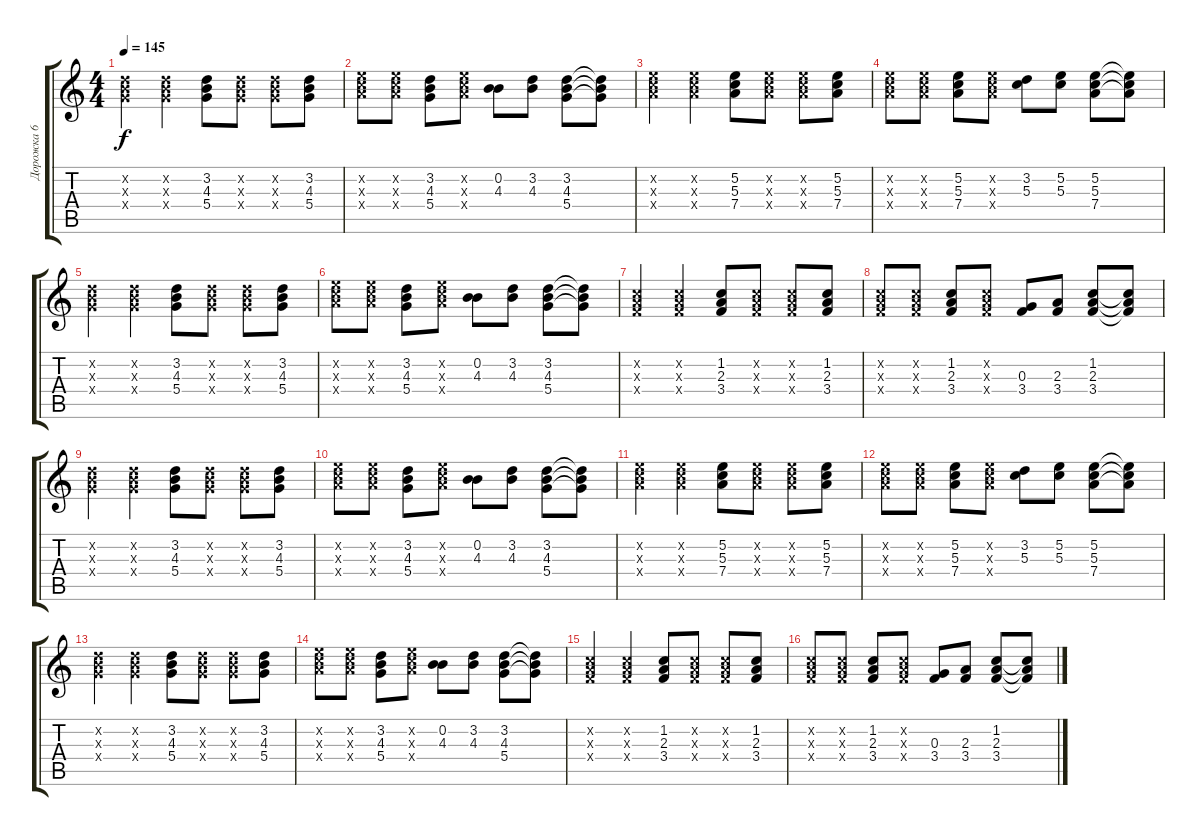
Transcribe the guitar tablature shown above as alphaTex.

\track ("Дорожка 6" "Дорожка 6") {instrument distortionguitar}
\staff {score tabs}
\tuning (E4 B3 G3 D3 A2 E2) {hide}
\ts (4 4)
\tempo 145
\clef g2
\ks c
(3.2{x} 4.3{x} 5.4{x}).4{dy f} (3.2{x} 4.3{x} 5.4{x}).4 (3.2 4.3 5.4).8 (3.2{x} 4.3{x} 5.4{x}).8 (3.2{x} 4.3{x} 5.4{x}).8 (3.2 4.3 5.4).8 |
(5.2{x} 5.3{x} 7.4{x}).8 (5.2{x} 5.3{x} 7.4{x}).8 (3.2 4.3 5.4).8 (5.2{x} 5.3{x} 7.4{x}).8 (0.2 4.3).8 (3.2 4.3).8 (3.2 4.3 5.4).8 (3.2{t} 4.3{t} 5.4{t}).8 |
(5.2{x} 5.3{x} 7.4{x}).4 (5.2{x} 5.3{x} 7.4{x}).4 (5.2 5.3 7.4).8 (5.2{x} 5.3{x} 7.4{x}).8 (5.2{x} 5.3{x} 7.4{x}).8 (5.2 5.3 7.4).8 |
(5.2{x} 5.3{x} 7.4{x}).8 (5.2{x} 5.3{x} 7.4{x}).8 (5.2 5.3 7.4).8 (5.2{x} 5.3{x} 7.4{x}).8 (3.2 5.3).8 (5.2 5.3).8 (5.2 5.3 7.4).8 (5.2{t} 5.3{t} 7.4{t}).8 |
(3.2{x} 4.3{x} 5.4{x}).4 (3.2{x} 4.3{x} 5.4{x}).4 (3.2 4.3 5.4).8 (3.2{x} 4.3{x} 5.4{x}).8 (3.2{x} 4.3{x} 5.4{x}).8 (3.2 4.3 5.4).8 |
(5.2{x} 5.3{x} 7.4{x}).8 (5.2{x} 5.3{x} 7.4{x}).8 (3.2 4.3 5.4).8 (5.2{x} 5.3{x} 7.4{x}).8 (0.2 4.3).8 (3.2 4.3).8 (3.2 4.3 5.4).8 (3.2{t} 4.3{t} 5.4{t}).8 |
(1.2{x} 2.3{x} 3.4{x}).4 (1.2{x} 2.3{x} 3.4{x}).4 (1.2 2.3 3.4).8 (1.2{x} 2.3{x} 3.4{x}).8 (1.2{x} 2.3{x} 3.4{x}).8 (1.2 2.3 3.4).8 |
(1.2{x} 2.3{x} 3.4{x}).8 (1.2{x} 2.3{x} 3.4{x}).8 (1.2 2.3 3.4).8 (1.2{x} 2.3{x} 3.4{x}).8 (0.3 3.4).8 (2.3 3.4).8 (1.2 2.3 3.4).8 (1.2{t} 2.3{t} 3.4{t}).8 |
(3.2{x} 4.3{x} 5.4{x}).4 (3.2{x} 4.3{x} 5.4{x}).4 (3.2 4.3 5.4).8 (3.2{x} 4.3{x} 5.4{x}).8 (3.2{x} 4.3{x} 5.4{x}).8 (3.2 4.3 5.4).8 |
(5.2{x} 5.3{x} 7.4{x}).8 (5.2{x} 5.3{x} 7.4{x}).8 (3.2 4.3 5.4).8 (5.2{x} 5.3{x} 7.4{x}).8 (0.2 4.3).8 (3.2 4.3).8 (3.2 4.3 5.4).8 (3.2{t} 4.3{t} 5.4{t}).8 |
(5.2{x} 5.3{x} 7.4{x}).4 (5.2{x} 5.3{x} 7.4{x}).4 (5.2 5.3 7.4).8 (5.2{x} 5.3{x} 7.4{x}).8 (5.2{x} 5.3{x} 7.4{x}).8 (5.2 5.3 7.4).8 |
(5.2{x} 5.3{x} 7.4{x}).8 (5.2{x} 5.3{x} 7.4{x}).8 (5.2 5.3 7.4).8 (5.2{x} 5.3{x} 7.4{x}).8 (3.2 5.3).8 (5.2 5.3).8 (5.2 5.3 7.4).8 (5.2{t} 5.3{t} 7.4{t}).8 |
(3.2{x} 4.3{x} 5.4{x}).4 (3.2{x} 4.3{x} 5.4{x}).4 (3.2 4.3 5.4).8 (3.2{x} 4.3{x} 5.4{x}).8 (3.2{x} 4.3{x} 5.4{x}).8 (3.2 4.3 5.4).8 |
(5.2{x} 5.3{x} 7.4{x}).8 (5.2{x} 5.3{x} 7.4{x}).8 (3.2 4.3 5.4).8 (5.2{x} 5.3{x} 7.4{x}).8 (0.2 4.3).8 (3.2 4.3).8 (3.2 4.3 5.4).8 (3.2{t} 4.3{t} 5.4{t}).8 |
(1.2{x} 2.3{x} 3.4{x}).4 (1.2{x} 2.3{x} 3.4{x}).4 (1.2 2.3 3.4).8 (1.2{x} 2.3{x} 3.4{x}).8 (1.2{x} 2.3{x} 3.4{x}).8 (1.2 2.3 3.4).8 |
(1.2{x} 2.3{x} 3.4{x}).8 (1.2{x} 2.3{x} 3.4{x}).8 (1.2 2.3 3.4).8 (1.2{x} 2.3{x} 3.4{x}).8 (0.3 3.4).8 (2.3 3.4).8 (1.2 2.3 3.4).8 (1.2{t} 2.3{t} 3.4{t}).8
